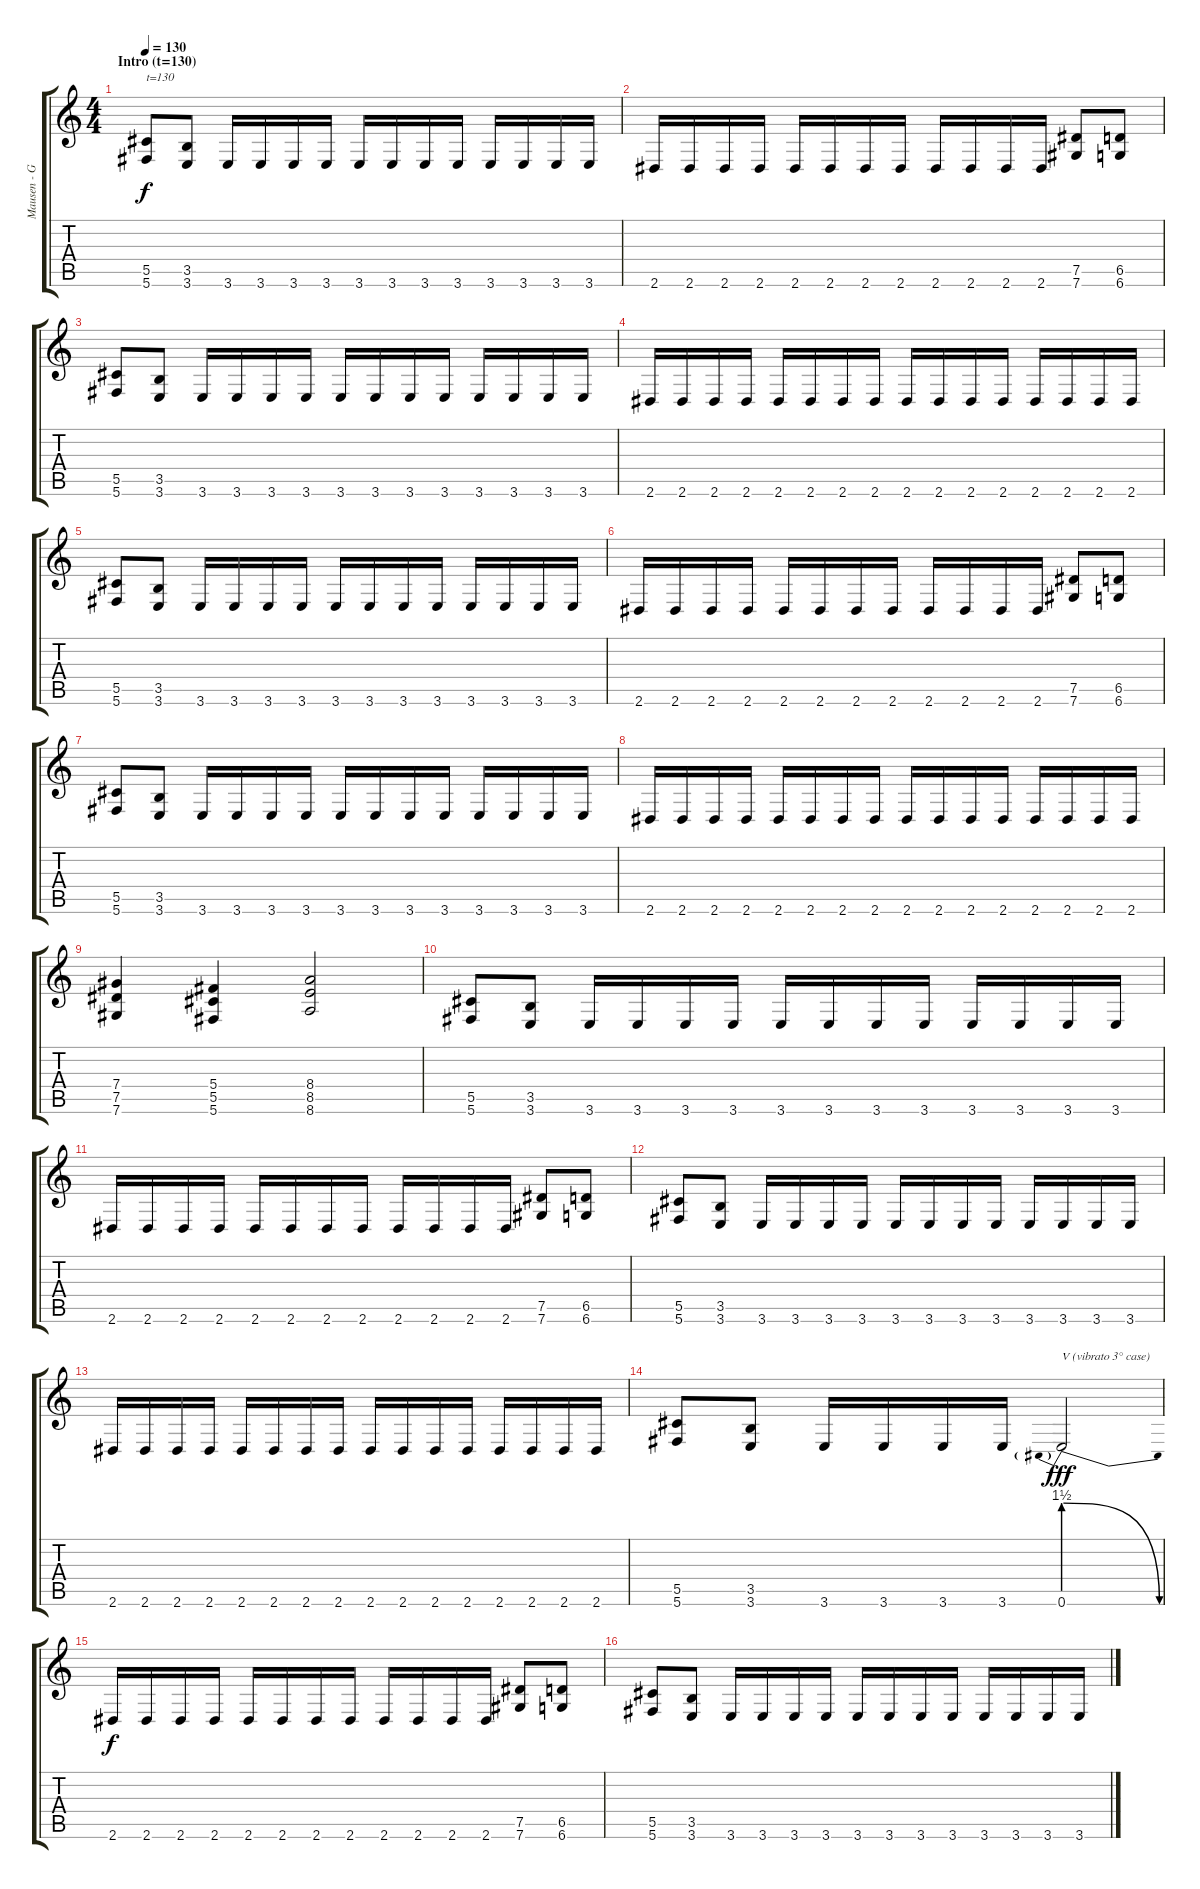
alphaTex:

\track ("Mausen - Guitar" "Mausen - G") {instrument overdrivenguitar}
\staff {score tabs}
\tuning (Eb4 Bb3 Gb3 Db3 Ab2 Db2) {hide}
\ts (4 4)
\section ("" "Intro (t=130)")
\tempo 130
\clef g2
\ks c
(5.5 5.6).8{txt "t=130" dy f volume 12 balance 14 instrument overdrivenguitar} (3.5 3.6).8 3.6.16 3.6.16 3.6.16 3.6.16 3.6.16 3.6.16 3.6.16 3.6.16 3.6.16 3.6.16 3.6.16 3.6.16 |
2.6.16 2.6.16 2.6.16 2.6.16 2.6.16 2.6.16 2.6.16 2.6.16 2.6.16 2.6.16 2.6.16 2.6.16 (7.5 7.6).8 (6.5 6.6).8 |
(5.5 5.6).8 (3.5 3.6).8 3.6.16 3.6.16 3.6.16 3.6.16 3.6.16 3.6.16 3.6.16 3.6.16 3.6.16 3.6.16 3.6.16 3.6.16 |
2.6.16 2.6.16 2.6.16 2.6.16 2.6.16 2.6.16 2.6.16 2.6.16 2.6.16 2.6.16 2.6.16 2.6.16 2.6.16 2.6.16 2.6.16 2.6.16 |
(5.5 5.6).8 (3.5 3.6).8 3.6.16 3.6.16 3.6.16 3.6.16 3.6.16 3.6.16 3.6.16 3.6.16 3.6.16 3.6.16 3.6.16 3.6.16 |
2.6.16 2.6.16 2.6.16 2.6.16 2.6.16 2.6.16 2.6.16 2.6.16 2.6.16 2.6.16 2.6.16 2.6.16 (7.5 7.6).8 (6.5 6.6).8 |
(5.5 5.6).8 (3.5 3.6).8 3.6.16 3.6.16 3.6.16 3.6.16 3.6.16 3.6.16 3.6.16 3.6.16 3.6.16 3.6.16 3.6.16 3.6.16 |
2.6.16 2.6.16 2.6.16 2.6.16 2.6.16 2.6.16 2.6.16 2.6.16 2.6.16 2.6.16 2.6.16 2.6.16 2.6.16 2.6.16 2.6.16 2.6.16 |
(7.4 7.5 7.6).4 (5.4 5.5 5.6).4 (8.4 8.5 8.6).2 |
(5.5 5.6).8 (3.5 3.6).8 3.6.16 3.6.16 3.6.16 3.6.16 3.6.16 3.6.16 3.6.16 3.6.16 3.6.16 3.6.16 3.6.16 3.6.16 |
2.6.16 2.6.16 2.6.16 2.6.16 2.6.16 2.6.16 2.6.16 2.6.16 2.6.16 2.6.16 2.6.16 2.6.16 (7.5 7.6).8 (6.5 6.6).8 |
(5.5 5.6).8 (3.5 3.6).8 3.6.16 3.6.16 3.6.16 3.6.16 3.6.16 3.6.16 3.6.16 3.6.16 3.6.16 3.6.16 3.6.16 3.6.16 |
2.6.16 2.6.16 2.6.16 2.6.16 2.6.16 2.6.16 2.6.16 2.6.16 2.6.16 2.6.16 2.6.16 2.6.16 2.6.16 2.6.16 2.6.16 2.6.16 |
(5.5 5.6).8 (3.5 3.6).8 3.6.16 3.6.16 3.6.16 3.6.16 0.6{be (prebendrelease 0 6 60 0)}.2{txt "V (vibrato 3° case)" dy fff} |
2.6.16{dy f volume 12 balance 13 instrument overdrivenguitar} 2.6.16 2.6.16 2.6.16 2.6.16 2.6.16 2.6.16 2.6.16 2.6.16 2.6.16 2.6.16 2.6.16 (7.5 7.6).8 (6.5 6.6).8 |
(5.5 5.6).8 (3.5 3.6).8 3.6.16 3.6.16 3.6.16 3.6.16 3.6.16 3.6.16 3.6.16 3.6.16 3.6.16 3.6.16 3.6.16 3.6.16
